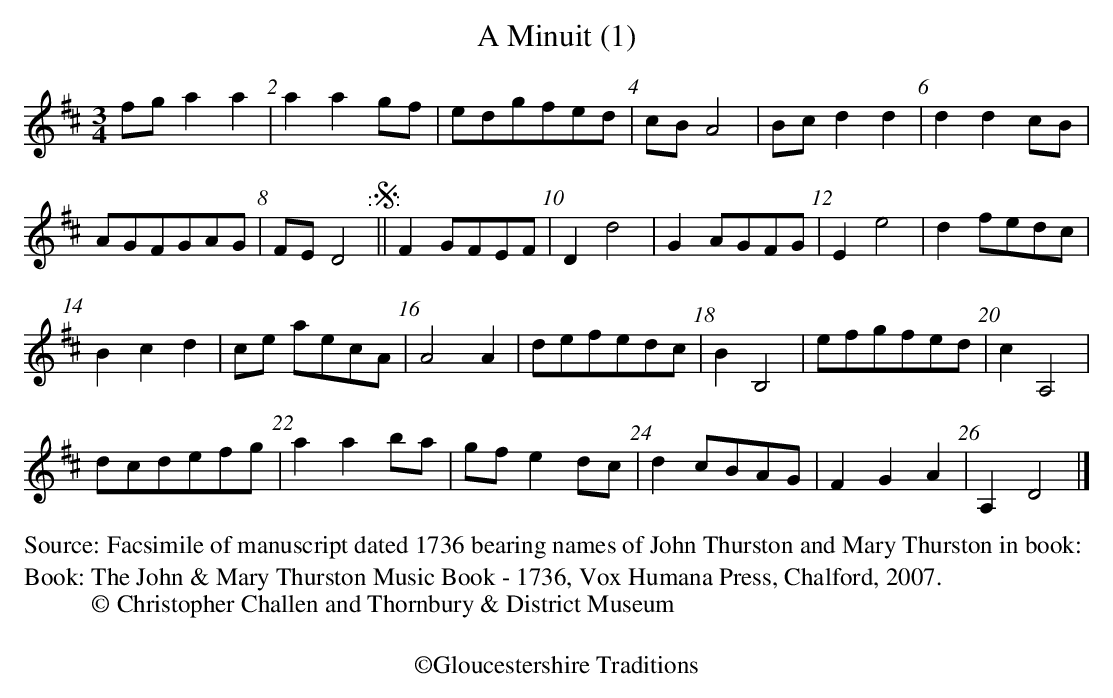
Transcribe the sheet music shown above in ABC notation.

X:1
T:Minuit (1), A
L:1/8
M:3/4
K:D
fg a2 a2 | a2 a2 gf | edgfed | cB A4 | Bc d2 d2 | d2 d2 cB |
AGFGAG | FE D4 "@-12,32:""@6,32:"S|| F2 GFEF | D2 d4 | G2 AGFG | E2 e4 | d2 fedc |
B2 c2 d2 | ce aecA | A4 A2 | defedc | B2 B,4 | efgfed | c2 A,4 |
dcdefg | a2 a2 ba | gf e2 dc | d2 cBAG | F2 G2 A2 | A,2 D4|]
